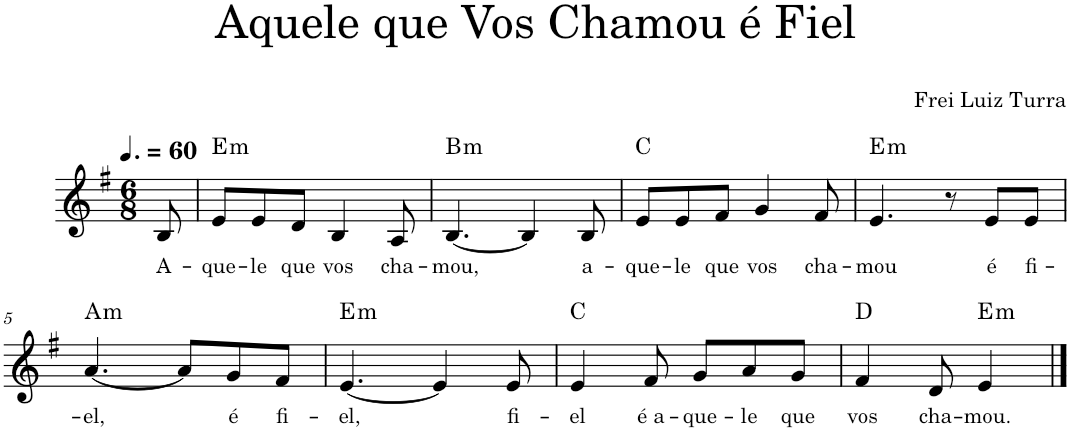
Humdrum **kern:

**kern	**text	**harte
*part1	*part1	*part1
*staff1	*staff1	*
*I"Voz	*	*
*I'Vo.	*	*
*clefG2	*	*
*k[f#]	*	*
*M6/8	*	*
*MM90	*	*
=	=	=
!	!LO:LY:b	!
8B/	A-	.
=1	=1	=1
!	!LO:LY:b	!LO:H:kt=m
8e/L	-que-	E:min
!	!LO:LY:b	!
8e/	-le	.
!	!LO:LY:b	!
8d/J	que	.
!	!LO:LY:b	!
4B/	vos	.
!	!LO:LY:b	!
8A/	cha-	.
=2	=2	=2
!	!LO:LY:b	!LO:H:kt=m
[4.B/	-mou,	B:min
4B/]	.	.
!	!LO:LY:b	!
8B/	a-	.
=3	=3	=3
!	!LO:LY:b	!
8e/L	-que-	C:maj
!	!LO:LY:b	!
8e/	-le	.
!	!LO:LY:b	!
8f#/J	que	.
!	!LO:LY:b	!
4g/	vos	.
!	!LO:LY:b	!
8f#/	cha-	.
=4	=4	=4
!	!LO:LY:b	!LO:H:kt=m
4.e/	-mou	E:min
8r	.	.
!	!LO:LY:b	!
8e/L	é	.
!	!LO:LY:b	!
8e/J	fi-	.
!!LO:LB:g=z
=5	=5	=5
!	!LO:LY:b	!LO:H:kt=m
[4.a/	-el,	A:min
8a/L]	.	.
!	!LO:LY:b	!
8g/	é	.
!	!LO:LY:b	!
8f#/J	fi-	.
=6	=6	=6
!	!LO:LY:b	!LO:H:kt=m
[4.e/	-el,	E:min
4e/]	.	.
!	!LO:LY:b	!
8e/	fi-	.
=7	=7	=7
!	!LO:LY:b	!
4e/	-el	C:maj
!	!LO:LY:b	!
8f#/	é a-	.
!	!LO:LY:b	!
8g/L	-que-	.
!	!LO:LY:b	!
8a/	-le	.
!	!LO:LY:b	!
8g/J	que	.
=8	=8	=8
!	!LO:LY:b	!
4f#/	vos	D:maj
!	!LO:LY:b	!
8d/	cha-	.
!	!LO:LY:b	!LO:H:kt=m
4e/	-mou.	E:min
==	==	==
*-	*-	*-
